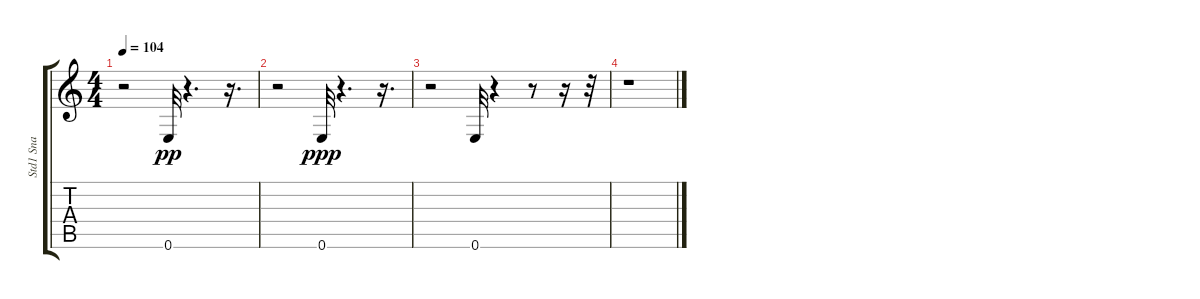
\track ("  Std1 Snare2" "  Std1 Sna") {instrument acousticguitarsteel}
\staff {score tabs}
\tuning (E4 B3 G3 D3 A2 E2) {hide}
\ts (4 4)
\tempo 104
\clef g2
\ks c
r.2{dy pp} 0.6.32 r.4{d} r.16{d} |
r.2 0.6.32{dy ppp} r.4{d} r.16{d} |
r.2 0.6.32 r.4 r.8 r.16 r.32 |
r.1
